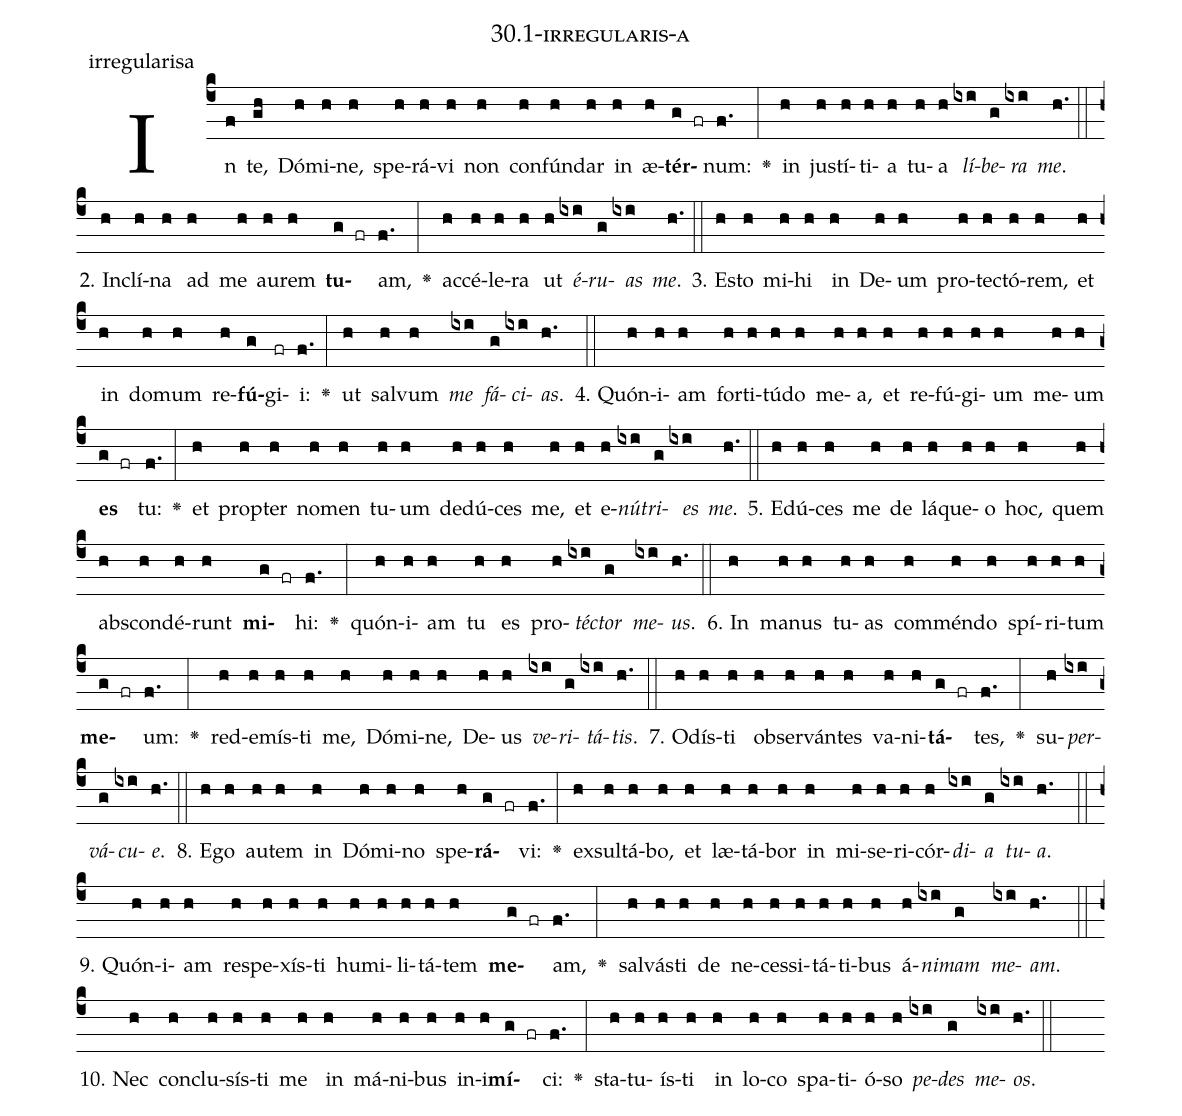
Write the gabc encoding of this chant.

name: 30.1-irregularis-a;
annotation: irregularisa;
%%
(c4)In(f) te,(gh) Dó(h)mi(h)ne,(h) spe(h)rá(h)vi(h) non(h) con(h)fún(h)dar(h) in(h) æ(h)<b>tér</b>(g fr)num:(f.) <v>\greheightstar</v>(:) in(h) jus(h)tí(h)ti(h)a(h) tu(h)a(h) <i>lí</i>(ixi)<i>be</i>(g)<i>ra</i>(ixi) <i>me</i>.(h.) (::)
2. In(h)clí(h)na(h) ad(h) me(h) au(h)rem(h) <b>tu</b>(g fr)am,(f.) <v>\greheightstar</v>(:) ac(h)cé(h)le(h)ra(h) ut(h) <i>é</i>(ixi)<i>ru</i>(g)<i>as</i>(ixi) <i>me</i>.(h.) (::)
3. Es(h)to(h) mi(h)hi(h) in(h) De(h)um(h) pro(h)tec(h)tó(h)rem,(h) et(h) in(h) do(h)mum(h) re(h)<b>fú</b>(g)gi(fr)i:(f.) <v>\greheightstar</v>(:) ut(h) sal(h)vum(h) <i>me</i>(ixi) <i>fá</i>(g)<i>ci</i>(ixi)<i>as</i>.(h.) (::)
4. Quón(h)i(h)am(h) for(h)ti(h)tú(h)do(h) me(h)a,(h) et(h) re(h)fú(h)gi(h)um(h) me(h)um(h) <b>es</b>(g fr) tu:(f.) <v>\greheightstar</v>(:) et(h) prop(h)ter(h) no(h)men(h) tu(h)um(h) de(h)dú(h)ces(h) me,(h) et(h) e(h)<i>nú</i>(ixi)<i>tri</i>(g)<i>es</i>(ixi) <i>me</i>.(h.) (::)
5. E(h)dú(h)ces(h) me(h) de(h) lá(h)que(h)o(h) hoc,(h) quem(h) abs(h)con(h)dé(h)runt(h) <b>mi</b>(g fr)hi:(f.) <v>\greheightstar</v>(:) quón(h)i(h)am(h) tu(h) es(h) pro(h)<i>téc</i>(ixi)<i>tor</i>(g) <i>me</i>(ixi)<i>us</i>.(h.) (::)
6. In(h) ma(h)nus(h) tu(h)as(h) com(h)mén(h)do(h) spí(h)ri(h)tum(h) <b>me</b>(g fr)um:(f.) <v>\greheightstar</v>(:) red(h)e(h)mís(h)ti(h) me,(h) Dó(h)mi(h)ne,(h) De(h)us(h) <i>ve</i>(ixi)<i>ri</i>(g)<i>tá</i>(ixi)<i>tis</i>.(h.) (::)
7. O(h)dís(h)ti(h) ob(h)ser(h)ván(h)tes(h) va(h)ni(h)<b>tá</b>(g fr)tes,(f.) <v>\greheightstar</v>(:) su(h)<i>per</i>(ixi)<i>vá</i>(g)<i>cu</i>(ixi)<i>e</i>.(h.) (::)
8. E(h)go(h) au(h)tem(h) in(h) Dó(h)mi(h)no(h) spe(h)<b>rá</b>(g fr)vi:(f.) <v>\greheightstar</v>(:) ex(h)sul(h)tá(h)bo,(h) et(h) læ(h)tá(h)bor(h) in(h) mi(h)se(h)ri(h)cór(h)<i>di</i>(ixi)<i>a</i>(g) <i>tu</i>(ixi)<i>a</i>.(h.) (::)
9. Quón(h)i(h)am(h) re(h)spe(h)xís(h)ti(h) hu(h)mi(h)li(h)tá(h)tem(h) <b>me</b>(g fr)am,(f.) <v>\greheightstar</v>(:) sal(h)vás(h)ti(h) de(h) ne(h)ces(h)si(h)tá(h)ti(h)bus(h) á(h)<i>ni</i>(ixi)<i>mam</i>(g) <i>me</i>(ixi)<i>am</i>.(h.) (::)
10. Nec(h) con(h)clu(h)sís(h)ti(h) me(h) in(h) má(h)ni(h)bus(h) in(h)i(h)<b>mí</b>(g fr)ci:(f.) <v>\greheightstar</v>(:) sta(h)tu(h)ís(h)ti(h) in(h) lo(h)co(h) spa(h)ti(h)ó(h)so(h) <i>pe</i>(ixi)<i>des</i>(g) <i>me</i>(ixi)<i>os</i>.(h.) (::)
